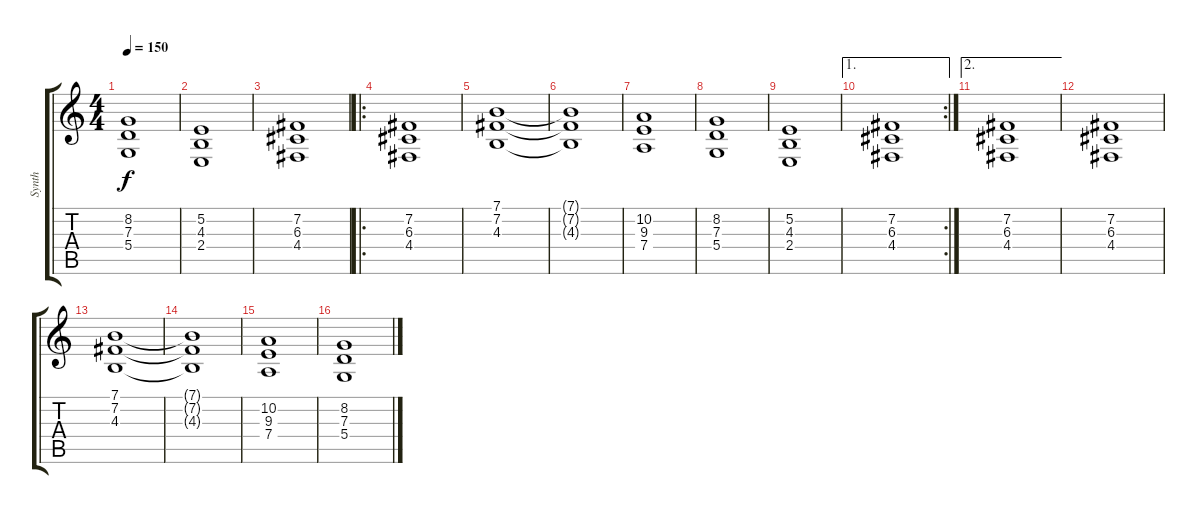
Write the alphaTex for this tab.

\track ("Synth" "Synth") {instrument choiraahs}
\staff {score tabs}
\tuning (E4 B3 G3 D3 A2 E2) {hide}
\ts (4 4)
\tempo 150
\clef g2
\ks c
(8.2 7.3 5.4).1{dy f} |
(5.2 4.3 2.4).1 |
(7.2 6.3 4.4).1 |
\ro
(7.2 6.3 4.4).1 |
(7.1 7.2 4.3).1 |
(7.1{t} 7.2{t} 4.3{t}).1 |
(10.2 9.3 7.4).1 |
(8.2 7.3 5.4).1 |
(5.2 4.3 2.4).1 |
\ae 1
\rc 2
(7.2 6.3 4.4).1 |
\ae 2
(7.2 6.3 4.4).1 |
(7.2 6.3 4.4).1 |
(7.1 7.2 4.3).1 |
(7.1{t} 7.2{t} 4.3{t}).1 |
(10.2 9.3 7.4).1 |
(8.2 7.3 5.4).1{volume 8}
